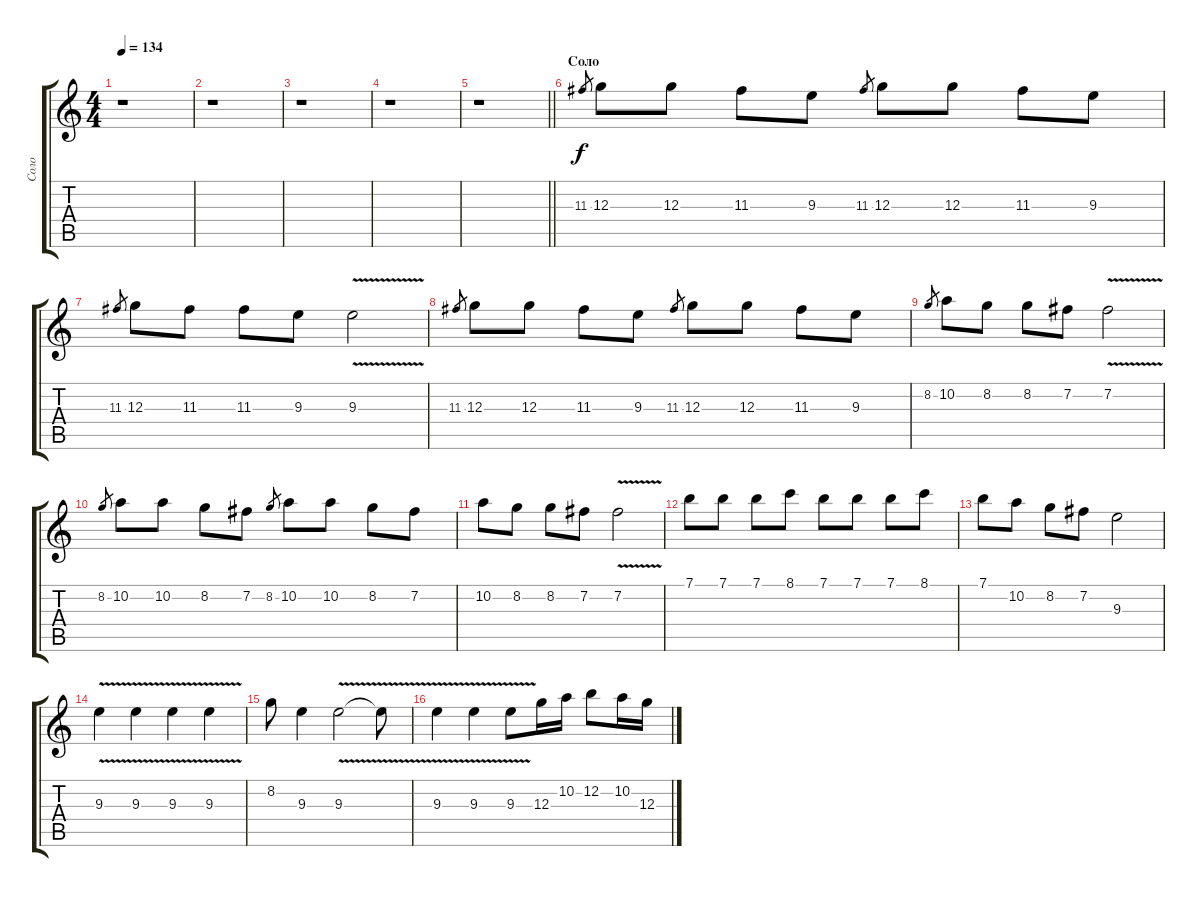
\track ("Соло" "Соло") {instrument overdrivenguitar}
\staff {score tabs}
\tuning (E4 B3 G3 D3 A2 E2) {hide}
\ts (4 4)
\tempo 134
\clef g2
\ks c
r.1{dy f} |
r.1 |
r.1 |
r.1 |
\barLineRight lightlight
r.1 |
\section ("" "Соло")
11.3.8{gr} 12.3.8 12.3.8 11.3.8 9.3.8 11.3.8{gr} 12.3.8 12.3.8 11.3.8 9.3.8 |
11.3.8{gr} 12.3.8 11.3.8 11.3.8 9.3.8 9.3{v}.2 |
11.3.8{gr} 12.3.8 12.3.8 11.3.8 9.3.8 11.3.8{gr} 12.3.8 12.3.8 11.3.8 9.3.8 |
8.2.8{gr} 10.2.8 8.2.8 8.2.8 7.2.8 7.2{v}.2 |
8.2.8{gr} 10.2.8 10.2.8 8.2.8 7.2.8 8.2.8{gr} 10.2.8 10.2.8 8.2.8 7.2.8 |
10.2.8 8.2.8 8.2.8 7.2.8 7.2{v}.2 |
7.1.8 7.1.8 7.1.8 8.1.8 7.1.8 7.1.8 7.1.8 8.1.8 |
7.1.8 10.2.8 8.2.8 7.2.8 9.3.2 |
9.3{v}.4 9.3{v}.4 9.3{v}.4 9.3{v}.4 |
8.2.8 9.3.4 9.3{v}.2 9.3{t}.8 |
9.3{v}.4 9.3{v}.4 9.3{v}.8 12.3.16 10.2.16 12.2.8 10.2.16 12.3.16
